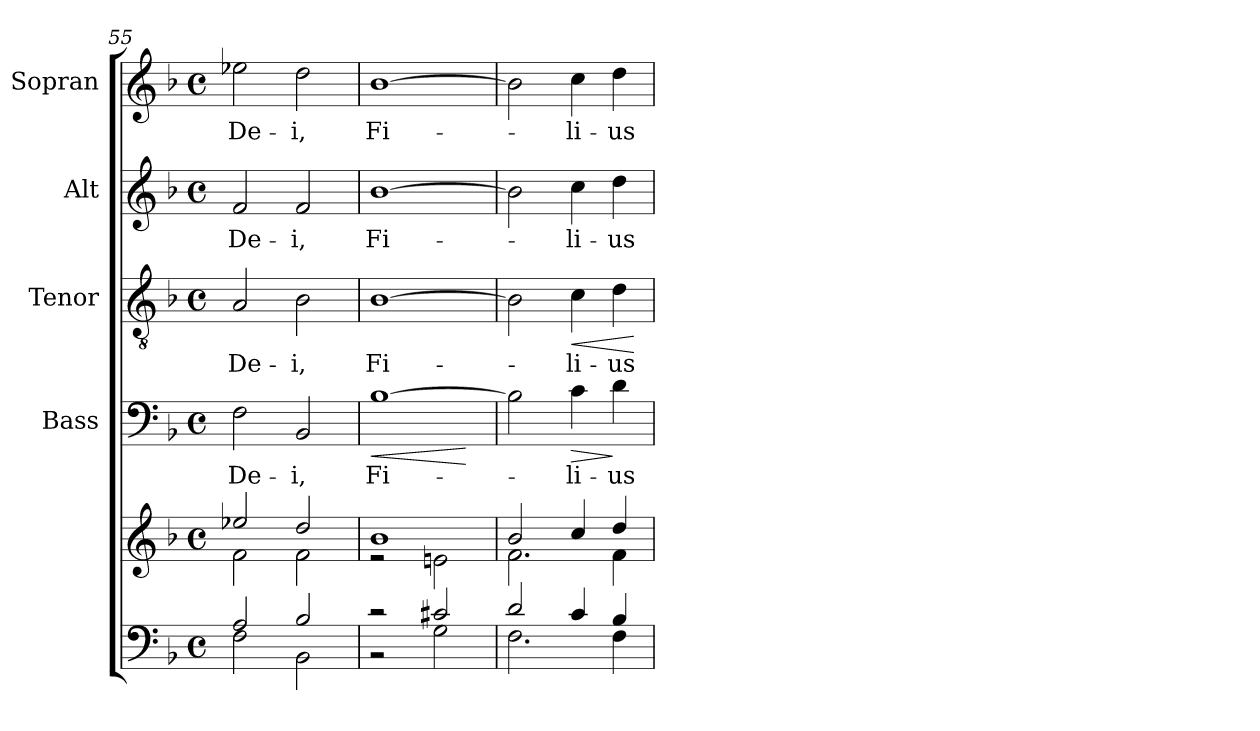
**kern	**kern	**kern	**text	**dynam	**kern	**text	**dynam	**kern	**text	**kern	**text
*part5	*part5	*part4	*part4	*part4	*part3	*part3	*part3	*part2	*part2	*part1	*part1
*staff6	*staff5	*staff4	*staff4	*staff4	*staff3	*staff3	*staff3	*staff2	*staff2	*staff1	*staff1
*	*	*I"Bass	*	*	*I"Tenor	*	*	*I"Alt	*	*I"Sopran	*
*	*	*I'B.	*	*	*I'T.	*	*	*I'A.	*	*I'S.	*
*clefF4	*clefG2	*clefF4	*	*	*clefGv2	*	*	*clefG2	*	*clefG2	*
*k[b-]	*k[b-]	*k[b-]	*	*	*k[b-]	*	*	*k[b-]	*	*k[b-]	*
*F:	*F:	*F:	*	*	*F:	*	*	*F:	*	*F:	*
*M4/4	*M4/4	*M4/4	*	*	*M4/4	*	*	*M4/4	*	*M4/4	*
*met(c)	*met(c)	*met(c)	*	*	*met(c)	*	*	*met(c)	*	*met(c)	*
=55	=55	=55	=55	=55	=55	=55	=55	=55	=55	=55	=55
*^	*^	*	*	*	*	*	*	*	*	*	*
!	!	!	!	!	!LO:LY:b	!	!	!LO:LY:b	!	!	!LO:LY:b	!	!LO:LY:b
2A/	2F\	2ee-X/	2f\	2F\	De-	.	2A/	De-	.	2f/	De-	2ee-X\	De-
!	!	!	!	!	!LO:LY:b	!	!	!LO:LY:b	!	!	!LO:LY:b	!	!LO:LY:b
2B-/	2BB-\	2dd/	2f\	2BB-/	-i,	.	2B-\	-i,	.	2f/	-i,	2dd\	-i,
!!LO:PB:g=z
=56	=56	=56	=56	=56	=56	=56	=56	=56	=56	=56	=56	=56	=56
!	!	!	!	!	!LO:LY:b	!LO:HP:b	!	!LO:LY:b	!	!	!LO:LY:b	!	!LO:LY:b
2r	2r	1b-	2re	[1B-	Fi-	<	[1B-	Fi-	.	[1b-	Fi-	[1b-	Fi-
2c#X/	2G\	.	2en\	.	.	.	.	.	.	.	.	.	.
*v	*v	*	*	*	*	*	*	*	*	*	*	*	*
*	*v	*v	*	*	*	*	*	*	*	*	*	*
.	.	.	.	[	.	.	.	.	.	.	.
=57	=57	=57	=57	=57	=57	=57	=57	=57	=57	=57	=57
*^	*^	*	*	*	*	*	*	*	*	*	*
2d/	2.F\	2b-/	2.f\	2B-\]	.	.	2B-\]	.	.	2b-\]	.	2b-\]	.
!	!	!	!	!	!LO:LY:b	!LO:HP:b	!	!LO:LY:b	!LO:HP:b	!	!LO:LY:b	!	!LO:LY:b
4c/	.	4cc/	.	4c\	-li-	>	4c\	-li-	<	4cc\	-li-	4cc\	-li-
!	!	!	!	!	!LO:LY:b	!	!	!LO:LY:b	!	!	!LO:LY:b	!	!LO:LY:b
4B-/	4F\	4dd/	4f\	4d\	-us	]	4d\	-us	.	4dd\	-us	4dd\	-us
*v	*v	*	*	*	*	*	*	*	*	*	*	*	*
*	*v	*v	*	*	*	*	*	*	*	*	*	*
.	.	.	.	.	.	.	[	.	.	.	.
=	=	=	=	=	=	=	=	=	=	=	=
*-	*-	*-	*-	*-	*-	*-	*-	*-	*-	*-	*-
